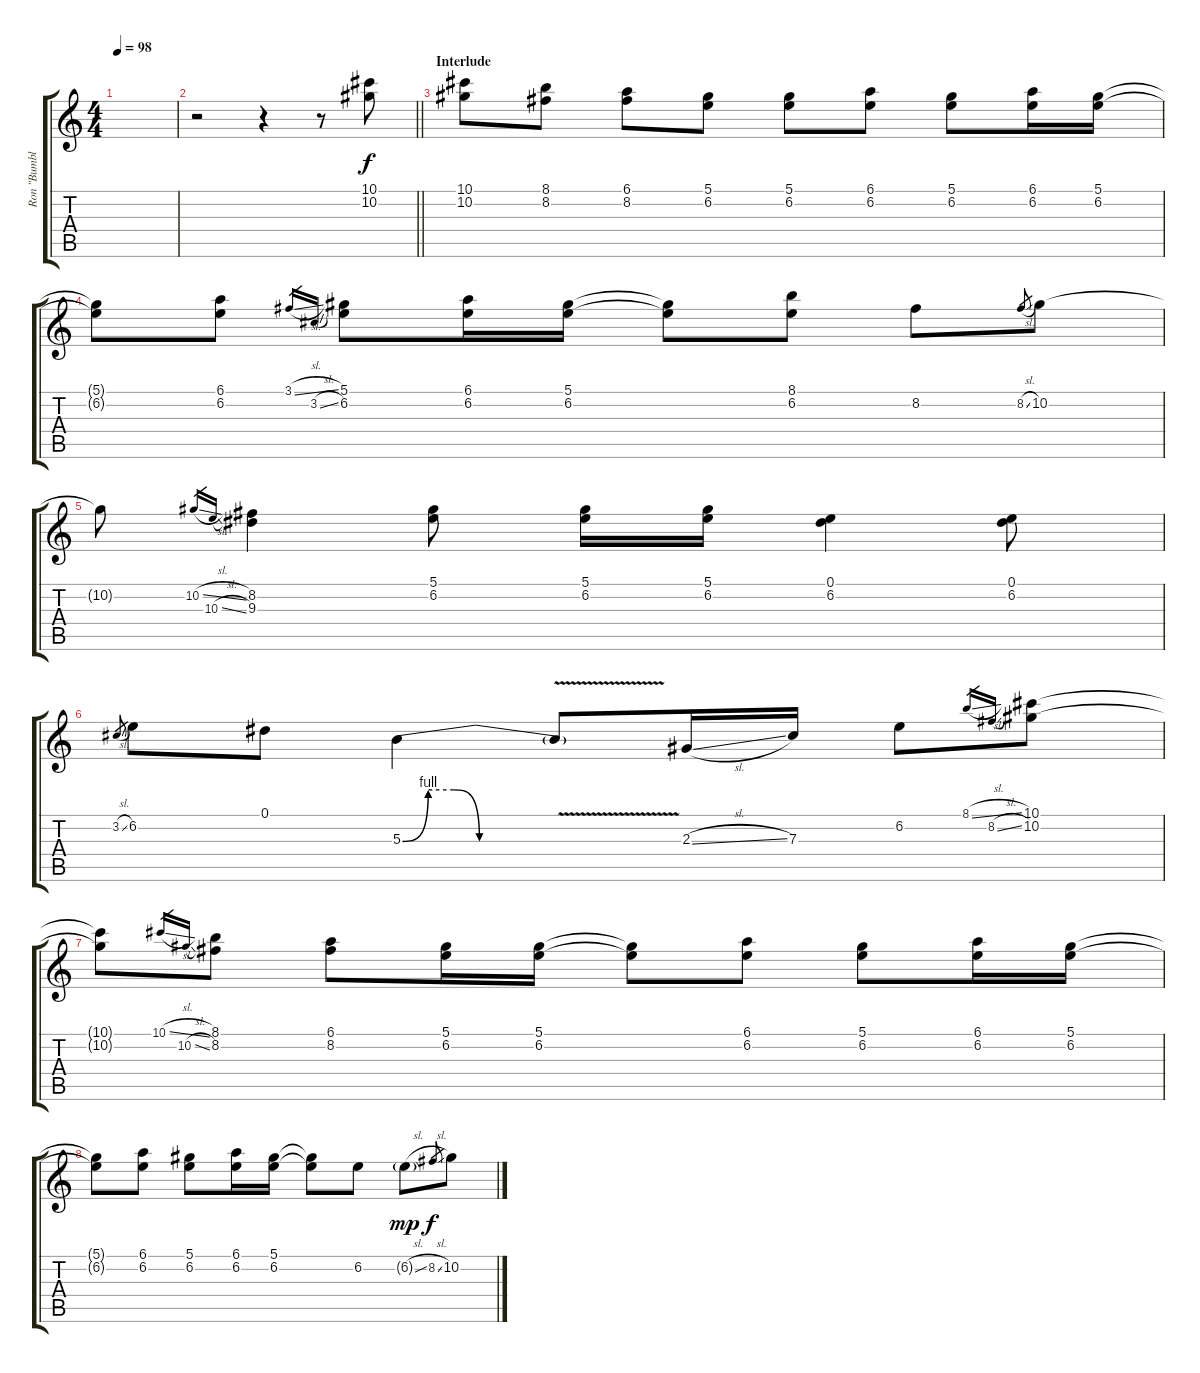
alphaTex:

\track ("Ron \"Bumblefoot\" Thal (Lead)" "Ron \"Bumbl") {instrument distortionguitar}
\staff {score tabs}
\tuning (Eb4 Bb3 Gb3 Db3 Ab2 D2) {hide}
\ts (4 4)
\tempo 98
\clef g2
\ks c
|
\barLineRight lightlight
r.2 r.4 r.8 (10.1 10.2).8 |
\section ("" "Interlude")
(10.1 10.2).8 (8.1 8.2).8 (6.1 8.2).8 (5.1 6.2).8 (5.1 6.2).8 (6.1 6.2).8 (5.1 6.2).8 (6.1 6.2).16 (5.1 6.2).16 |
(5.1{t} 6.2{t}).8 (6.1 6.2).8 3.1{sl}.16{gr} 3.2{sl}.16{gr} (5.1 6.2).8 (6.1 6.2).16 (5.1 6.2).16 (5.1{t} 6.2{t}).8 (8.1 6.2).8 8.2.8 8.2{sl}.8{gr} 10.2.8 |
10.2{t}.8 10.2{sl}.16{gr} 10.3{sl}.16{gr} (8.2 9.3).4 (5.1 6.2).8 (5.1 6.2).16 (5.1 6.2).16 (0.1 6.2).4 (0.1 6.2).8 |
3.2{sl}.8{gr} 6.2.8 0.1.8 5.3{be (custom 0 0 10 4 20 4 30 0 60 0)}.4 5.3{v t}.8 2.3{sl}.16 7.3.16 6.2.8 8.1{sl}.16{gr} 8.2{sl}.16{gr} (10.1 10.2).8 |
(10.1{t} 10.2{t}).8 10.1{sl}.16{gr} 10.2{sl}.16{gr} (8.1 8.2).8 (6.1 8.2).8 (5.1 6.2).16 (5.1 6.2).16 (5.1{t} 6.2{t}).8 (6.1 6.2).8 (5.1 6.2).8 (6.1 6.2).16 (5.1 6.2).16 |
(5.1{t} 6.2{t}).8 (6.1 6.2).8 (5.1 6.2).8 (6.1 6.2).16 (5.1 6.2).16 (5.1{t} 6.2{t}).8 6.2.8 6.2{sl g}.8{dy mp} 8.2{sl}.8{gr dy f} 10.2.8
